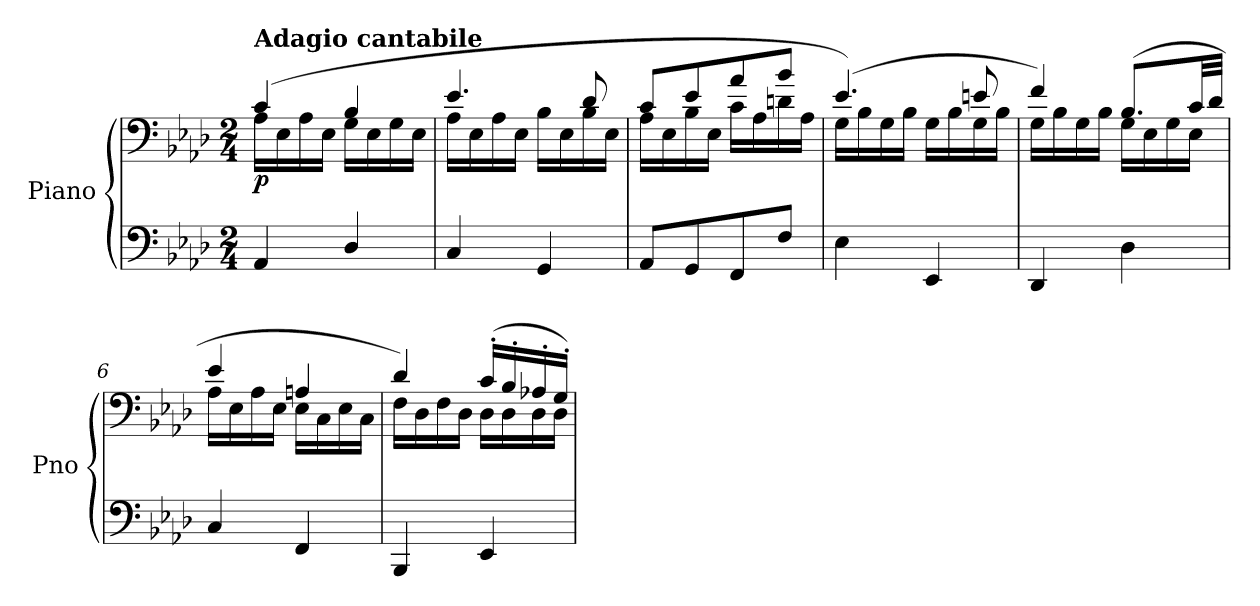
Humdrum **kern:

**kern	**kern	**dynam
*part1	*part1	*part1
*staff2	*staff1	*staff1/2
*I"Piano	*	*
*I'Pno	*	*
*clefF4	*clefF4	*
*k[b-e-a-d-]	*k[b-e-a-d-]	*
*M2/4	*M2/4	*
=1	=1	=1
*	*^	*
!	!LO:TX:a:B:t=Adagio cantabile	!	!
!	!	!	!LO:DY:b
4AA-/	(>4c/	16A-\LL	p
.	.	16E-\	.
.	.	16A-\	.
.	.	16E-\JJ	.
4D-/	4B-/	16G\LL	.
.	.	16E-\	.
.	.	16G\	.
.	.	16E-\JJ	.
=2	=2	=2	=2
4C/	4.e-/	16A-\LL	.
.	.	16E-\	.
.	.	16A-\	.
.	.	16E-\JJ	.
4GG/	.	16B-\LL	.
.	.	16E-\	.
.	8d-/	16B-\	.
.	.	16E-\JJ	.
=3	=3	=3	=3
8AA-/L	8c/L	16A-\LL	.
.	.	16E-\	.
8GG/	8e-/	16B-\	.
.	.	16E-\JJ	.
8FF/	8a-/	16c\LL	.
.	.	16A-\	.
8F/J	8b-/J	16dn\	.
.	.	16A-\JJ	.
=4	=4	=4	=4
4E-\	(>4.e-/)	16G\LL	.
.	.	16B-\	.
.	.	16G\	.
.	.	16B-\JJ	.
4EE-/	.	16G\LL	.
.	.	16B-\	.
.	8en/	16G\	.
.	.	16B-\JJ	.
!!LO:LB:g=z	!!
=5	=5	=5	=5
4DD-/	4f/)	16G\LL	.
.	.	16B-\	.
.	.	16G\	.
.	.	16B-\JJ	.
4D-\	(>8.B-/L	16G\LL	.
.	.	16E-\	.
.	.	16G\	.
.	32c/LL	16E-\JJ	.
.	32d-/JJJ	.	.
=6	=6	=6	=6
4C/	4e-/	16A-\LL	.
.	.	16E-\	.
.	.	16A-\	.
.	.	16E-\JJ	.
4FF/	4An/	16E-\LL	.
.	.	16C\	.
.	.	16E-\	.
.	.	16C\JJ	.
=7	=7	=7	=7
4BBB-/	4d-/)	16F\LL	.
.	.	16D-\	.
.	.	16F\	.
.	.	16D-\JJ	.
4EE-/	(>16c'/LL	16D-\LL	.
.	16B-'/	16D-\	.
.	16A-X'/	16D-\	.
.	16G'/JJ)	16D-\JJ	.
*	*v	*v	*
=	=	=
*-	*-	*-
